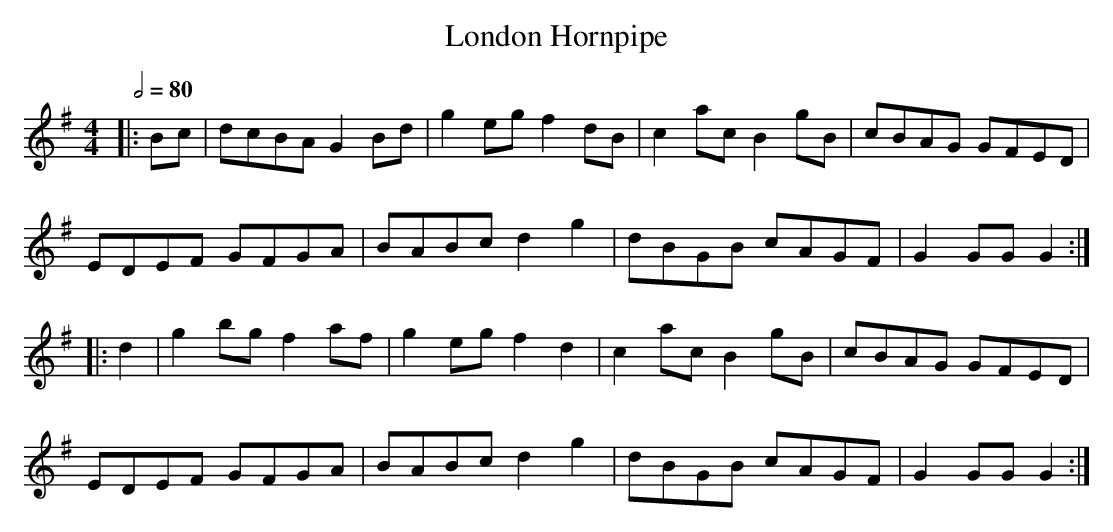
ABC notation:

X:1
T:London Hornpipe
M:4/4
L:1/8
Q:2/4=80
K:G
|:Bc|dcBA G2Bd|g2eg f2dB|c2ac B2gB|cBAG GFED|
EDEF GFGA|BABc d2g2|dBGB cAGF|G2GG G2:|]
|:d2|g2bg f2af|g2eg f2d2|c2ac B2gB|cBAG GFED|
EDEF GFGA|BABc d2g2|dBGB cAGF|G2GG G2:|]
